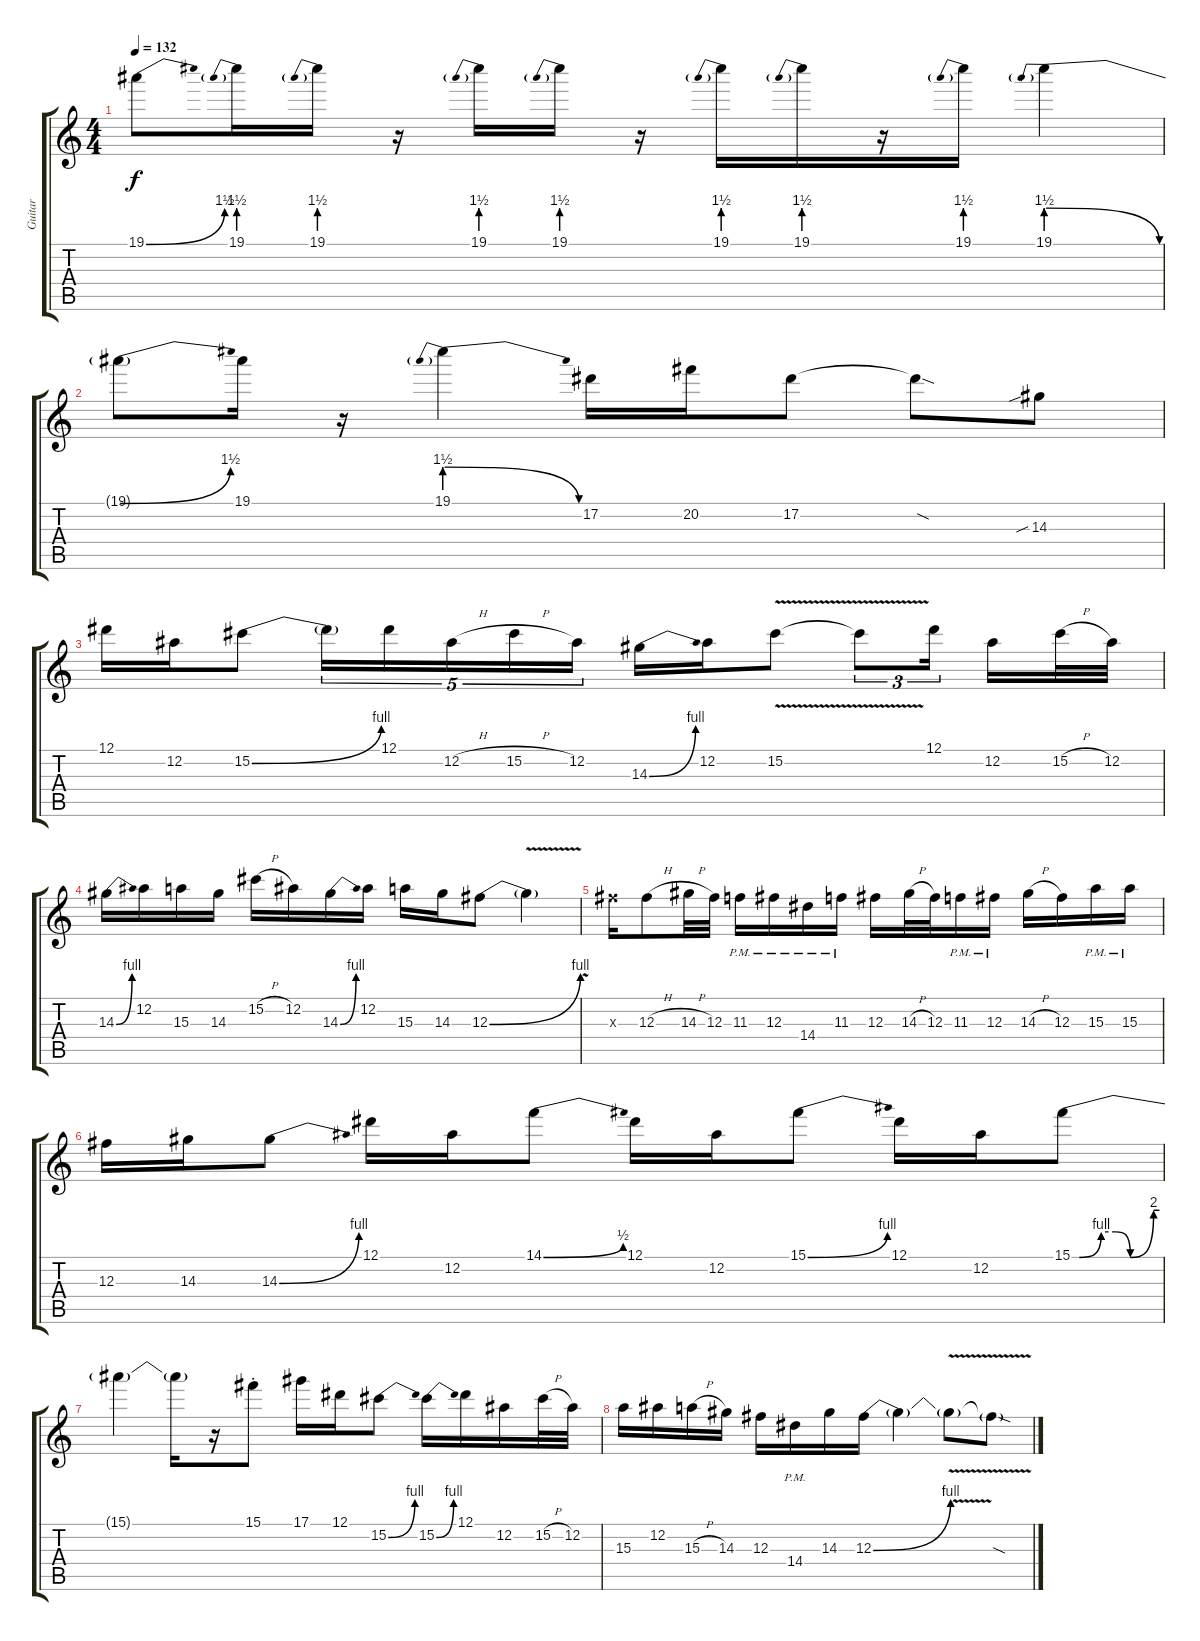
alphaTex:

\track ("Guitar" "Guitar") {instrument distortionguitar}
\staff {score tabs}
\tuning (Eb4 Bb3 Gb3 Db3 Ab2 Eb2) {hide}
\ts (4 4)
\tempo 132
\clef g2
\ks c
19.1{be (bend 0 0 60 6)}.8{dy f instrument distortionguitar} 19.1{be (prebend 0 6 60 6)}.16 19.1{be (prebend 0 6 60 6)}.16 r.16 19.1{be (prebend 0 6 60 6)}.16 19.1{be (prebend 0 6 60 6)}.16 r.16 19.1{be (prebend 0 6 60 6)}.16 19.1{be (prebend 0 6 60 6)}.16 r.16 19.1{be (prebend 0 6 60 6)}.16 19.1{be (prebendrelease 0 6 60 0)}.4 |
19.1{be (bend 0 0 60 6) t}.8 19.1.16 r.16 19.1{be (prebendrelease 0 6 60 0)}.4 17.2.16 20.2.16 17.2.8 17.2{sod t}.8 14.3{sib}.8 |
12.1.16 12.2.16 15.2{be (bend 0 0 60 4)}.8 15.2{t}.16{tu (5 4)} 12.1.16{tu (5 4)} 12.2{h}.16{tu (5 4)} 15.2{h}.16{tu (5 4)} 12.2.16{tu (5 4)} 14.3{be (bend 0 0 60 4)}.16 12.2.16 15.2{v}.8 15.2{t}.8{tu (3 2)} 12.1.16{tu (3 2) beam splitsecondary} 12.2.16 15.2{h}.32 12.2.32 |
14.3{be (bend 0 0 60 4)}.16 12.2.16 15.3.16 14.3.16 15.2{h}.16 12.2.16 14.3{be (bend 0 0 60 4)}.16 12.2.16 15.3.16 14.3.16 12.3{be (bend 0 0 60 4)}.8 12.3{v t}.4 |
12.3{x}.16 12.3{h}.8 14.3{h}.32 12.3.32 11.3{pm}.16 12.3{pm}.16 14.4{pm}.16 11.3{pm}.16 12.3.16 14.3{h}.32 12.3.32 11.3{pm}.16 12.3{pm}.16 14.3{h}.16 12.3.16 15.3{pm}.16 15.3{pm}.16 |
12.3.16 14.3.16 14.3{be (bend 0 0 60 4)}.8 12.1.16 12.2.16 14.1{be (bend 0 0 60 2)}.8 12.1.16 12.2.16 15.1{be (bend 0 0 60 4)}.8 12.1.16 12.2.16 15.1{be (custom 0 0 5 0 20 4 30 4 40 0 56 8 60 8)}.8 |
15.1{t}.4 15.1{t}.16 r.16 15.1{st}.8 17.1.16 12.1.16 15.2{be (bend 0 0 60 4)}.8 15.2{be (bend 0 0 60 4)}.16 12.1.16 12.2.16 15.2{h}.32 12.2.32 |
15.3.16 12.2.16 15.3{h}.16 14.3.16 12.3.16 14.4{pm}.16 14.3.16 12.3{be (bend 0 0 60 4)}.16 12.3{t}.4 12.3{v t}.8 12.3{sod t}.8
